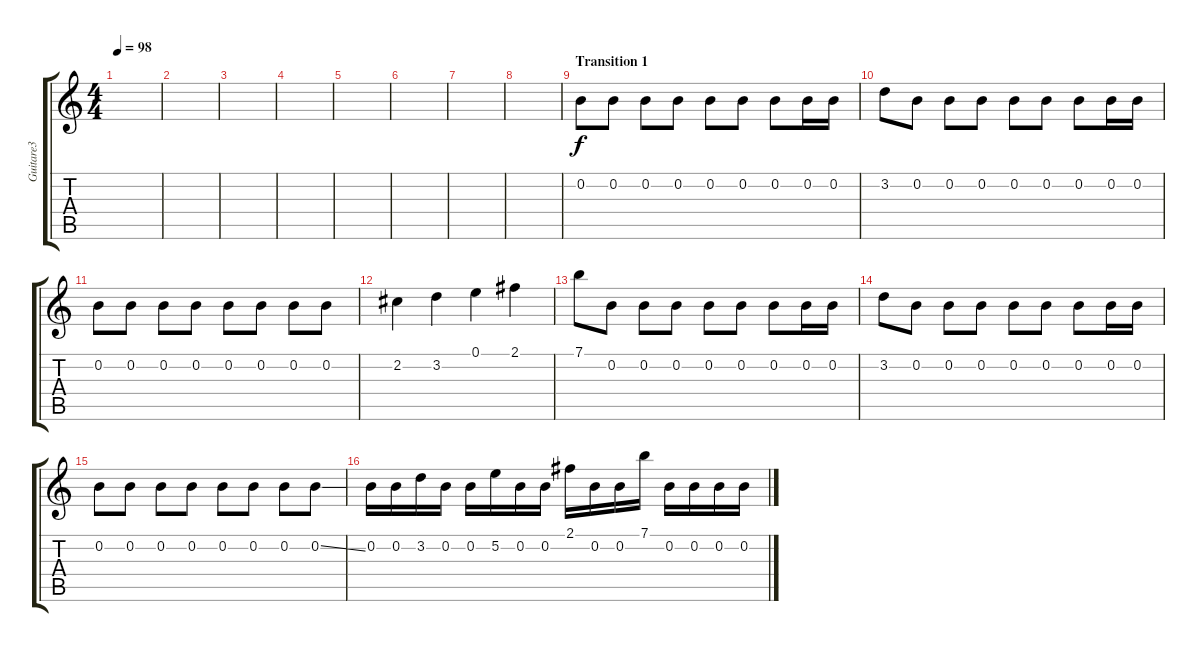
\track ("Guitare3" "Guitare3") {instrument overdrivenguitar}
\staff {score tabs}
\tuning (E4 B3 G3 D3 A2 E2) {hide}
\ts (4 4)
\tempo 98
\clef g2
\ks c
|
|
|
|
|
|
|
|
\section ("" "Transition 1")
0.2.8 0.2.8 0.2.8 0.2.8 0.2.8 0.2.8 0.2.8 0.2.16 0.2.16 |
3.2.8 0.2.8 0.2.8 0.2.8 0.2.8 0.2.8 0.2.8 0.2.16 0.2.16 |
0.2.8 0.2.8 0.2.8 0.2.8 0.2.8 0.2.8 0.2.8 0.2.8 |
2.2.4 3.2.4 0.1.4 2.1.4 |
7.1.8 0.2.8 0.2.8 0.2.8 0.2.8 0.2.8 0.2.8 0.2.16 0.2.16 |
3.2.8 0.2.8 0.2.8 0.2.8 0.2.8 0.2.8 0.2.8 0.2.16 0.2.16 |
0.2.8 0.2.8 0.2.8 0.2.8 0.2.8 0.2.8 0.2.8 0.2{ss}.8 |
0.2.16 0.2.16 3.2.16 0.2.16 0.2.16 5.2.16 0.2.16 0.2.16 2.1.16 0.2.16 0.2.16 7.1.16 0.2.16 0.2.16 0.2.16 0.2.16
